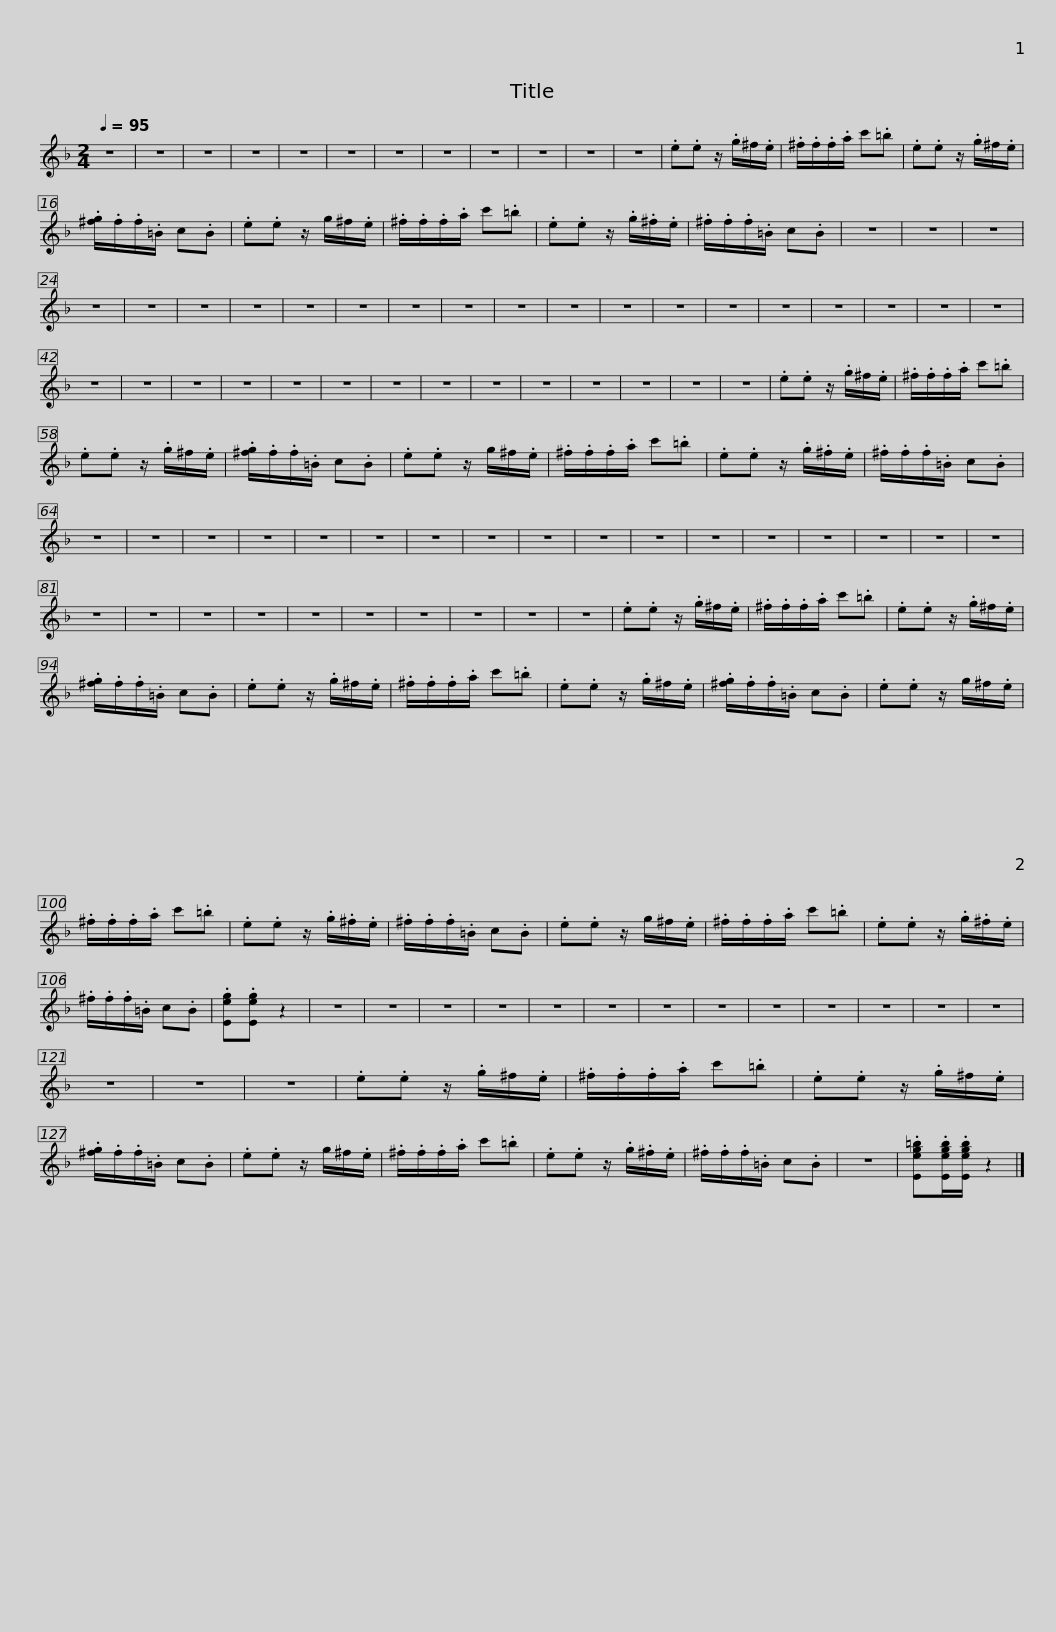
X:1
L:1/8
Q:1/4=95
M:2/4
I:linebreak $
K:none
V:1 treble transpose=-2
V:1
[K:F] z4 | z4 | z4 | z4 | z4 | %5
 z4 | z4 | z4 | z4 | z4 | %10
 z4 | z4 | .e.e z/ .g/^f/.e/ | .^f/.f/.f/.a/ c'.=b |$ .e.e z/ .g/^f/.e/ | %15
 .[^fg]/.f/.f/.=B/ c.B | .e.e z/ g/^f/.e/ | .^f/.f/.f/.a/ c'.=b | .e.e z/ .g/.^f/.e/ | .^f/.f/.f/.=B/ c.B | %20
 z4 | z4 |$ z4 | z4 | z4 | %25
 z4 | z4 | z4 | z4 | z4 | %30
 z4 | z4 | z4 | z4 | z4 | %35
 z4 | z4 | z4 | z4 | z4 | %40
 z4 |$ z4 | z4 | z4 | z4 | %45
 z4 | z4 | z4 | z4 | z4 | %50
 z4 | z4 | z4 | z4 | z4 | %55
 .e.e z/ .g/^f/.e/ |$ .^f/.f/.f/.a/ c'.=b | .e.e z/ .g/^f/.e/ | .[^fg]/.f/.f/.=B/ c.B | .e.e z/ g/^f/.e/ | %60
 .^f/.f/.f/.a/ c'.=b | .e.e z/ .g/.^f/.e/ |$ .^f/.f/.f/.=B/ c.B | z4 | z4 | %65
 z4 | z4 | z4 | z4 | z4 | %70
 z4 | z4 | z4 | z4 | z4 | %75
 z4 | z4 | z4 | z4 |$ z4 | %80
 z4 | z4 | z4 | z4 | z4 | %85
 z4 | z4 | z4 | z4 | z4 | %90
 .e.e z/ .g/^f/.e/ | .^f/.f/.f/.a/ c'.=b | .e.e z/ .g/^f/.e/ |$ .[^fg]/.f/.f/.=B/ c.B | .e.e z/ .g/^f/.e/ | %95
 .^f/.f/.f/.a/ c'.=b | .e.e z/ .g/^f/.e/ | .[^fg]/.f/.f/.=B/ c.B | .e.e z/ g/^f/.e/ |$ .^f/.f/.f/.a/ c'.=b | %100
 .e.e z/ .g/.^f/.e/ | .^f/.f/.f/.=B/ c.B | .e.e z/ g/^f/.e/ | .^f/.f/.f/.a/ c'.=b | .e.e z/ .g/.^f/.e/ |$ %105
 .^f/.f/.f/.=B/ c.B | .[Eeg].[Eeg] z2 | z4 | z4 | z4 | %110
 z4 | z4 | z4 | z4 | z4 | %115
 z4 | z4 | z4 | z4 | z4 | %120
 z4 | z4 |$ z4 | .e.e z/ .g/^f/.e/ | .^f/.f/.f/.a/ c'.=b | %125
 .e.e z/ .g/^f/.e/ | .[^fg]/.f/.f/.=B/ c.B | .e.e z/ g/^f/.e/ | .^f/.f/.f/.a/ c'.=b |$ .e.e z/ .g/.^f/.e/ | %130
 .^f/.f/.f/.=B/ c.B | z4 | .[Eeg=b].[Eegb]/.[Eegb]/ z2 |] %133
